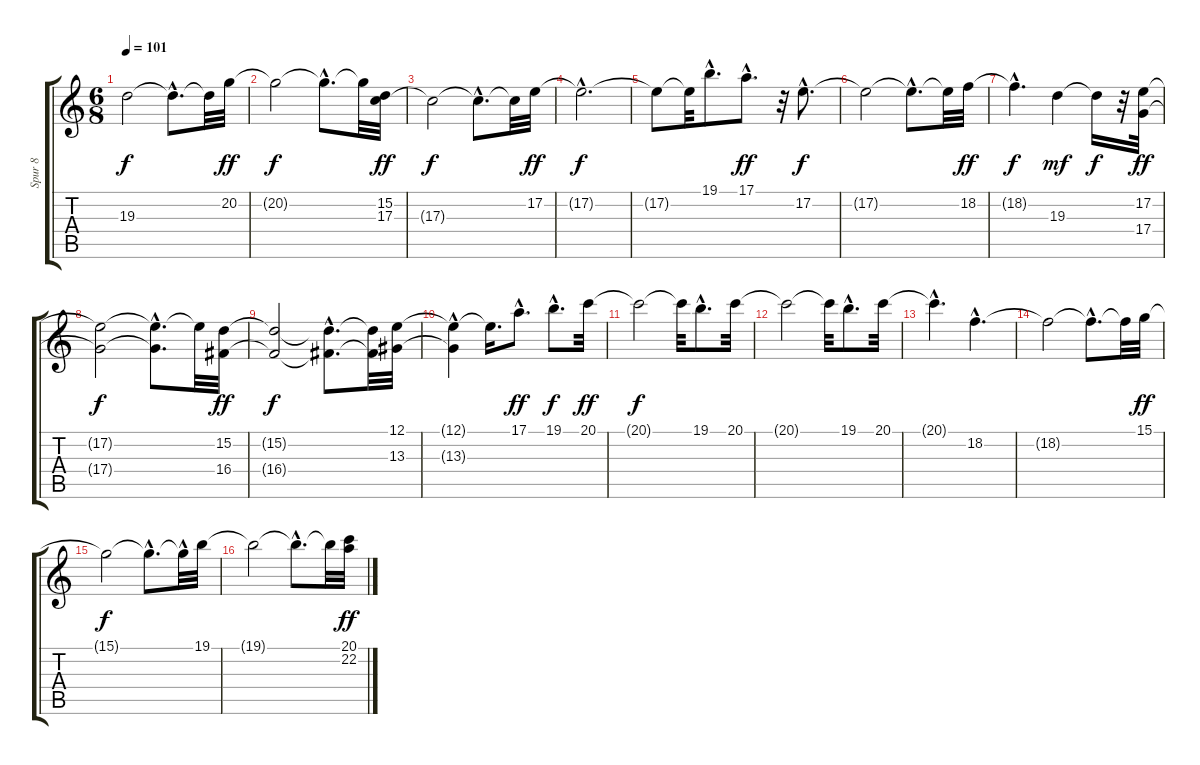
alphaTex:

\track ("Spur 8" "Spur 8") {instrument stringensemble2}
\staff {score tabs}
\tuning (E4 B3 G3 D3 A2 E2) {hide}
\ts (6 8)
\tempo 101
\clef g2
\ks c
19.3{t}.2{dy f} 19.3{hac t}.8{d} 19.3{t}.32 20.2.32{dy ff} |
20.2{t}.2{dy f} 20.2{hac t}.8{d} 20.2{t}.32 (15.2 17.3).32{dy ff} |
17.3{t}.2{dy f} 17.3{hac t}.8{d} 17.3{t}.32 17.2.32{dy ff} |
17.2{hac t}.2{d dy f} |
17.2{t}.8 17.2{t}.32 19.1{hac}.8{d} 17.1{hac}.8{d dy ff} r.32 17.2{hac}.8{d dy f} |
17.2{t}.2 17.2{hac t}.8{d} 17.2{t}.32 18.2.32{dy ff} |
18.2{hac t}.4{d dy f} 19.3.4{dy mf} 19.3{t}.16{dy f} r.32 (17.2 17.4).32{dy ff} |
(17.2{t} 17.4{t}).2{dy f} (17.2{hac t} 17.4{hac t}).8{d} 17.2{t}.32 (15.2 16.4).32{dy ff} |
(15.2{t} 16.4{t}).2{dy f} (15.2{hac t} 16.4{hac t}).8{d} (15.2{t} 16.4{t}).32 (12.1 13.3).32 |
(12.1{t} 13.3{hac t}).4 12.1{t}.16{d} 17.1{hac}.8{d dy ff} 19.1{hac}.8{d dy f} 20.1.32{dy ff} |
20.1{t}.2{dy f} 20.1{t}.32 19.1{hac}.8{d} 20.1.32 |
20.1{t}.2 20.1{t}.32 19.1{hac}.8{d} 20.1.32 |
20.1{hac t}.4{d} 18.2{hac}.4{d} |
18.2{t}.2 18.2{hac t}.8{d} 18.2{t}.32 15.1.32{dy ff} |
15.1{t}.2{dy f} 15.1{hac t}.8{d} 15.1{hac t}.32 19.1.32 |
19.1{t}.2 19.1{hac t}.8{d} 19.1{t}.32 (20.1 22.2).32{dy ff}
